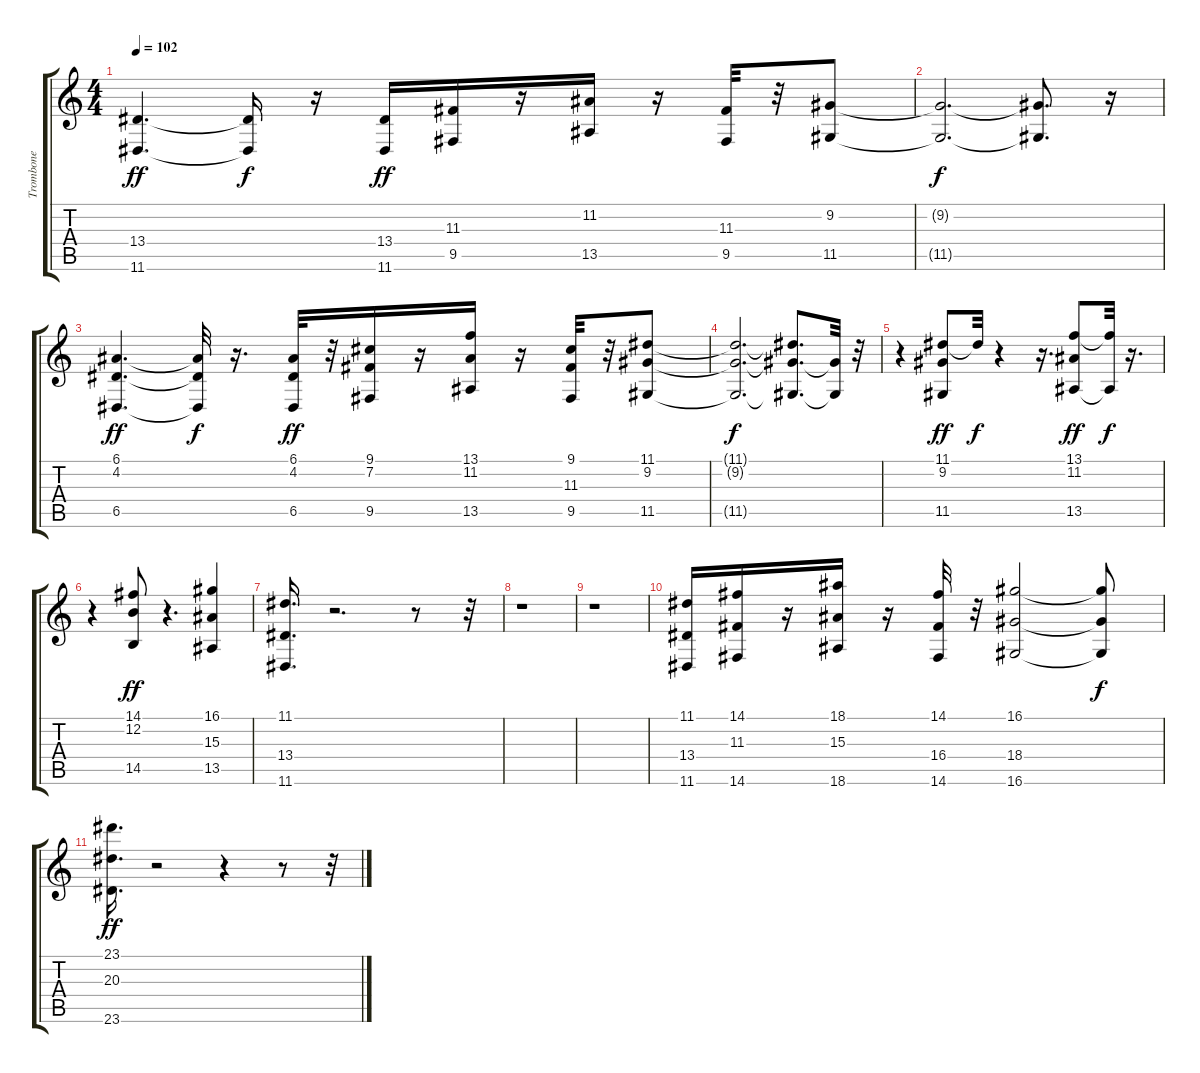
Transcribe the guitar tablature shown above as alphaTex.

\track ("Trombone" "Trombone") {instrument trombone}
\staff {score tabs}
\tuning (E4 B3 G3 D3 A2 E2) {hide}
\ts (4 4)
\tempo 102
\clef g2
\ks c
(13.4 11.6).4{d dy ff} (13.4{t} 11.6{t}).16{dy f} r.16 (13.4 11.6).16{dy ff} (11.3 9.5).16 r.16 (11.2 13.5).16 r.16 (11.3 9.5).32 r.32 (9.2 11.5).8 |
(9.2{t} 11.5{t}).2{d dy f} (9.2{t} 11.5{t}).8{d} r.16 |
(6.1 4.2 6.5).4{d dy ff} (6.1{t} 4.2{t} 6.5{t}).32{dy f} r.16{d} (6.1 4.2 6.5).32{dy ff} r.32 (9.1 7.2 9.5).16 r.16 (13.1 11.2 13.5).16 r.16 (9.1 11.3 9.5).32 r.32 (11.1 9.2 11.5).8 |
(11.1{t} 9.2{t} 11.5{t}).2{d dy f} (11.1{t} 9.2{t} 11.5{t}).8{d} (9.2{t} 11.5{t}).32 r.32 |
r.4 (11.1 9.2 11.5).8{dy ff} 11.1{t}.32{dy f} r.4 r.16{d} (13.1 11.2 13.5).8{dy ff} (13.1{t} 13.5{t}).32{dy f} r.16{d} |
r.4 (14.1 12.2 14.5).8{dy ff} r.4{d} (16.1 15.3 13.5).4 |
(11.1 13.4 11.6).16{d} r.2{d} r.8 r.32 |
r.1 |
r.1 |
(11.1 13.4 11.6).16 (14.1 11.3 14.6).16 r.16 (18.1 15.3 18.6).16 r.16 (14.1 16.4 14.6).32 r.32 (16.1 18.4 16.6).2 (16.1{t} 18.4{t} 16.6{t}).8{dy f} |
(23.1 20.3 23.6).16{d dy ff} r.2 r.4 r.8 r.32
